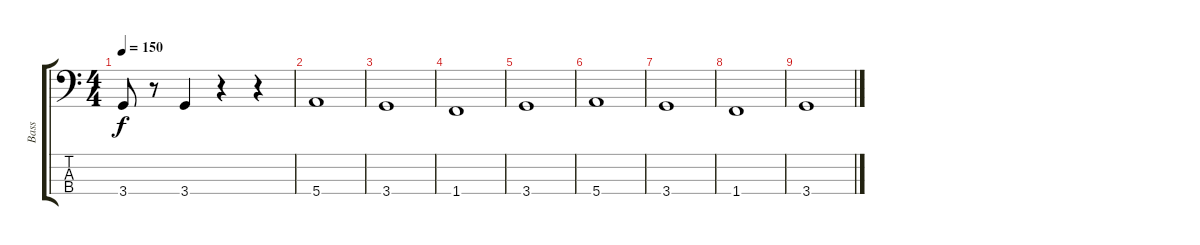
\track ("Bass" "Bass") {instrument electricbassfinger}
\staff {score tabs}
\tuning (G2 D2 A1 E1) {hide}
\ts (4 4)
\tempo 150
\clef f4
\ks c
3.4.8{dy f} r.8 3.4.4 r.4 r.4 |
5.4.1 |
3.4.1 |
1.4.1 |
3.4.1 |
5.4.1 |
3.4.1 |
1.4.1 |
3.4.1
